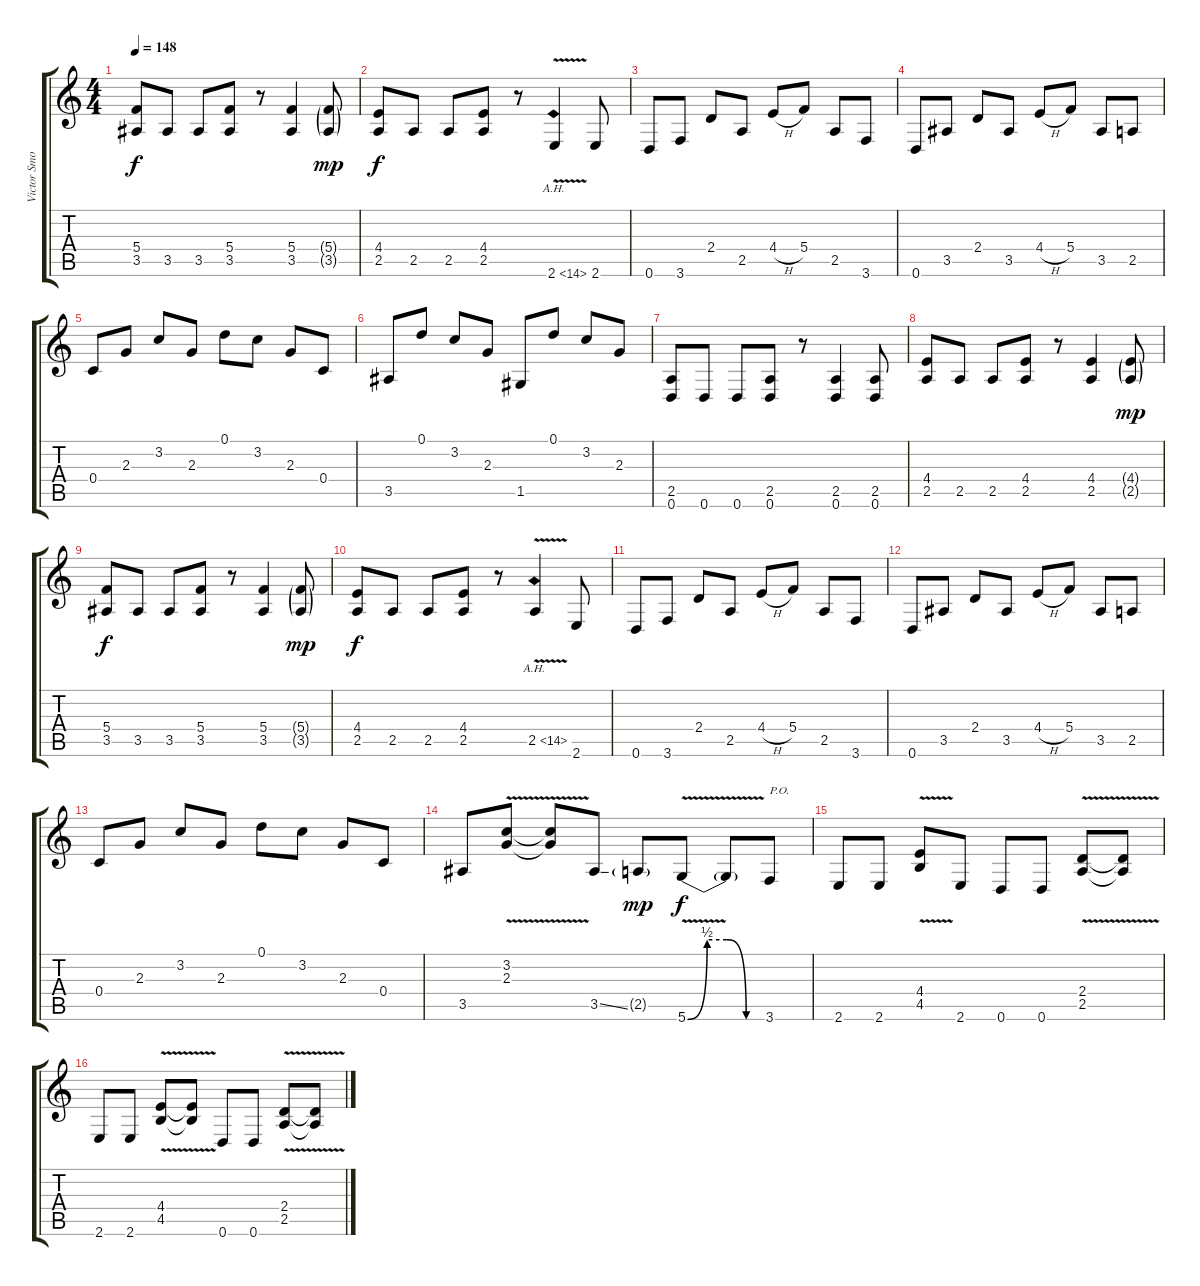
\track ("Victor Smolski" "Victor Smo") {instrument distortionguitar}
\staff {score tabs}
\tuning (D4 A3 F3 C3 G2 D2) {hide}
\ts (4 4)
\tempo 148
\clef g2
\ks c
(5.4 3.5).8{dy f} 3.5.8 3.5.8 (5.4 3.5).8 r.8 (5.4 3.5).4 (5.4{g} 3.5{g}).8{dy mp} |
(4.4 2.5).8{dy f} 2.5.8 2.5.8 (4.4 2.5).8 r.8 2.6{ah 12 v}.4 2.6.8 |
0.6.8 3.6.8 2.4.8 2.5.8 4.4{h}.8 5.4.8 2.5.8 3.6.8 |
0.6.8 3.5.8 2.4.8 3.5.8 4.4{h}.8 5.4.8 3.5.8 2.5.8 |
0.4.8 2.3.8 3.2.8 2.3.8 0.1.8 3.2.8 2.3.8 0.4.8 |
3.5.8 0.1.8 3.2.8 2.3.8 1.5.8 0.1.8 3.2.8 2.3.8 |
(2.5 0.6).8 0.6.8 0.6.8 (2.5 0.6).8 r.8 (2.5 0.6).4 (2.5 0.6).8 |
(4.4 2.5).8 2.5.8 2.5.8 (4.4 2.5).8 r.8 (4.4 2.5).4 (4.4{g} 2.5{g}).8{dy mp} |
(5.4 3.5).8{dy f} 3.5.8 3.5.8 (5.4 3.5).8 r.8 (5.4 3.5).4 (5.4{g} 3.5{g}).8{dy mp} |
(4.4 2.5).8{dy f} 2.5.8 2.5.8 (4.4 2.5).8 r.8 2.5{ah 12 v}.4 2.6.8 |
0.6.8 3.6.8 2.4.8 2.5.8 4.4{h}.8 5.4.8 2.5.8 3.6.8 |
0.6.8 3.5.8 2.4.8 3.5.8 4.4{h}.8 5.4.8 3.5.8 2.5.8 |
0.4.8 2.3.8 3.2.8 2.3.8 0.1.8 3.2.8 2.3.8 0.4.8 |
3.5.8 (3.2{v} 2.3).8 (3.2{t} 2.3{t}).8 3.5{ss}.8 2.5{g}.8{dy mp} 5.6{be (custom 0 0 15 2 30 2 45 0 60 0) v}.8{dy f} 5.6{t}.8 3.6.8{txt "P.O."} |
2.6.8 2.6.8 (4.4{v} 4.5{v}).8 2.6.8 0.6.8 0.6.8 (2.4{v} 2.5{v}).8 (2.4{t} 2.5{t}).8 |
2.6.8 2.6.8 (4.4{v} 4.5{v}).8 (4.4{t} 4.5{t}).8 0.6.8 0.6.8 (2.4{v} 2.5{v}).8 (2.4{t} 2.5{t}).8
